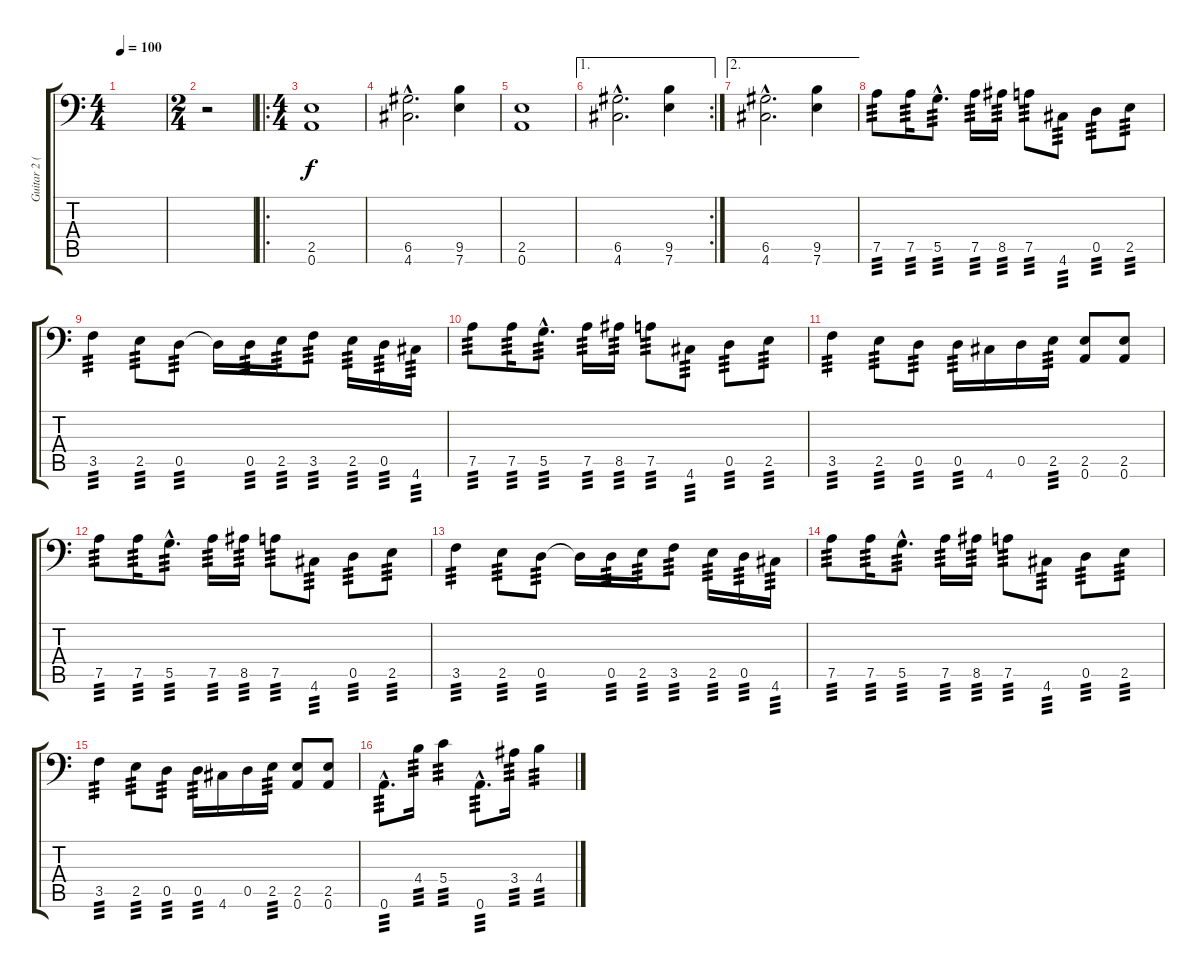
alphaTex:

\track ("Guitar 2 (Main)" "Guitar 2 (") {instrument distortionguitar}
\staff {score tabs}
\tuning (A3 E3 C3 G2 D2 A1) {hide}
\ts (4 4)
\tempo 100
\clef f4
\ks c
|
\ts (2 4)
r.2 |
\ro
\ts (4 4)
(2.5 0.6).1 |
(6.5{hac} 4.6{hac}).2{d} (9.5 7.6).4 |
(2.5 0.6).1 |
\ae 1
\rc 2
(6.5{hac} 4.6{hac}).2{d} (9.5 7.6).4 |
\ae 2
(6.5{hac} 4.6{hac}).2{d} (9.5 7.6).4 |
7.5.8{tp 3 volume 16} 7.5.16{tp 3} 5.5{hac}.8{d tp 3} 7.5.16{tp 3} 8.5.16{tp 3} 7.5.8{tp 3} 4.6.8{tp 3} 0.5.8{tp 3} 2.5.8{tp 3} |
3.5.4{tp 3} 2.5.8{tp 3} 0.5.8{tp 3} 0.5{t}.16 0.5.16{tp 3} 2.5.16{tp 3} 3.5.8{tp 3} 2.5.16{tp 3} 0.5.16{tp 3} 4.6.16{tp 3} |
7.5.8{tp 3} 7.5.16{tp 3} 5.5{hac}.8{d tp 3} 7.5.16{tp 3} 8.5.16{tp 3} 7.5.8{tp 3} 4.6.8{tp 3} 0.5.8{tp 3} 2.5.8{tp 3} |
3.5.4{tp 3} 2.5.8{tp 3} 0.5.8{tp 3} 0.5.16{tp 3} 4.6.16 0.5.16 2.5.16{tp 3} (2.5 0.6).8 (2.5 0.6).8 |
7.5.8{tp 3 volume 16} 7.5.16{tp 3} 5.5{hac}.8{d tp 3} 7.5.16{tp 3} 8.5.16{tp 3} 7.5.8{tp 3} 4.6.8{tp 3} 0.5.8{tp 3} 2.5.8{tp 3} |
3.5.4{tp 3} 2.5.8{tp 3} 0.5.8{tp 3} 0.5{t}.16 0.5.16{tp 3} 2.5.16{tp 3} 3.5.8{tp 3} 2.5.16{tp 3} 0.5.16{tp 3} 4.6.16{tp 3} |
7.5.8{tp 3} 7.5.16{tp 3} 5.5{hac}.8{d tp 3} 7.5.16{tp 3} 8.5.16{tp 3} 7.5.8{tp 3} 4.6.8{tp 3} 0.5.8{tp 3} 2.5.8{tp 3} |
3.5.4{tp 3} 2.5.8{tp 3} 0.5.8{tp 3} 0.5.16{tp 3} 4.6.16 0.5.16 2.5.16{tp 3} (2.5 0.6).8 (2.5 0.6).8 |
0.6{hac}.8{d tp 3} 4.4.16{tp 3} 5.4.4{tp 3} 0.6{hac}.8{d tp 3} 3.4.16{tp 3} 4.4.4{tp 3}
